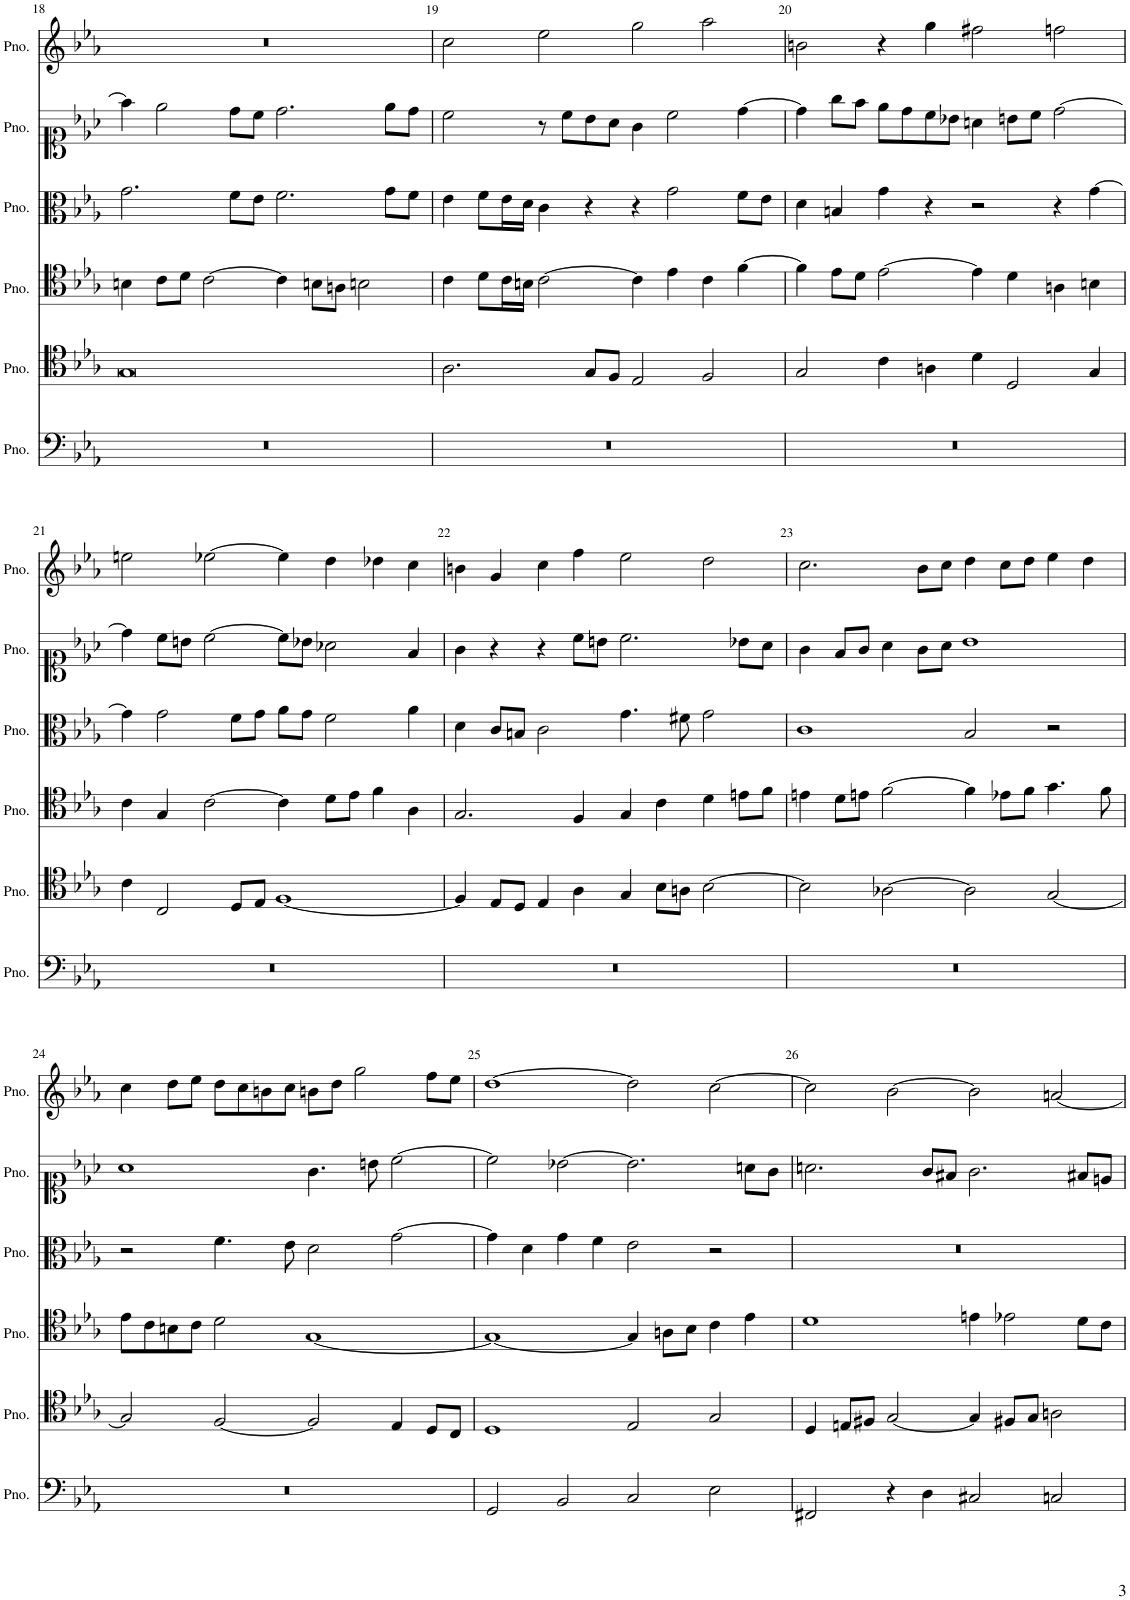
**kern	**kern	**kern	**kern	**kern	**kern
*part6	*part5	*part4	*part3	*part2	*part1
*staff6	*staff5	*staff4	*staff3	*staff2	*staff1
*I"Piano	*I"Piano	*I"Piano	*I"Piano	*I"Piano	*I"Piano
*I'Pno.	*I'Pno.	*I'Pno.	*I'Pno.	*I'Pno.	*I'Pno.
!!LO:PB:g=z
*clefF4	*clefC4	*clefC4	*clefC3	*clefC1	*clefG2
*	*	*	*	*	*Trd-7c-12
*k[b-e-a-]	*k[b-e-a-]	*k[b-e-a-]	*k[b-e-a-]	*k[b-e-a-]	*k[b-e-a-]
*M8/4	*M8/4	*M8/4	*M8/4	*M8/4	*M8/4
=18	=18	=18	=18	=18	=18
0r	0G	4Bn\	2.g\	4ff\]	0r
.	.	8c\L	.	2ee-\	.
.	.	8d\J	.	.	.
.	.	[2c\	.	.	.
.	.	.	8f\L	8dd\L	.
.	.	.	8e-\J	8cc\J	.
.	.	4c\]	2.f\	2.dd\	.
.	.	8Bn\L	.	.	.
.	.	8An\J	.	.	.
.	.	2Bn\	.	.	.
.	.	.	8g\L	8ee-\L	.
.	.	.	8f\J	8dd\J	.
=19	=19	=19	=19	=19	=19
0r	2.A-\	4c\	4e-\	2cc\	2cc\
.	.	8d\L	8f\L	.	.
.	.	16c\L	16e-\L	.	.
.	.	16Bn\JJ	16d\JJ	.	.
.	.	[2c\	4c\	8r	2ee-\
.	.	.	.	8cc\L	.
.	8G/L	.	4r	8b-\	.
.	8F/J	.	.	8a-\J	.
.	2E-/	4c\]	4r	4g\	2gg\
.	.	4e-\	2g\	2cc\	.
.	2F/	4c\	.	.	2aa-\
.	.	[4f\	8f\L	[4dd\	.
.	.	.	8e-\J	.	.
=20	=20	=20	=20	=20	=20
0r	2G/	4f\]	4d\	4dd\]	2bn\
.	.	8e-\L	4Bn/	8gg\L	.
.	.	8d\J	.	8ff\J	.
.	4c\	[2e-\	4g\	8ee-\L	4r
.	.	.	.	8dd\	.
.	4An\	.	4r	8cc\	4gg\
.	.	.	.	8b-X\J	.
.	4d\	4e-\]	2r	4an\	2ff#X\
.	2D/	4d\	.	8bn\L	.
.	.	.	.	8cc\J	.
.	.	4An\	4r	[2dd\	2ffn\
.	4G/	4Bn\	[4g\	.	.
!!LO:LB:g=z
=21	=21	=21	=21	=21	=21
0r	4c\	4c\	4g\]	4dd\]	2een\
.	2C/	4G/	2g\	8cc\L	.
.	.	.	.	8bn\J	.
.	.	[2c\	.	[2cc\	[2ee-X\
.	8D/L	.	8f\L	.	.
.	8E-/J	.	8g\J	.	.
.	[1F	4c\]	8a-\L	8cc\L]	4ee-\]
.	.	.	8g\J	8b-X\J	.
.	.	8d\L	2f\	2a-X\	4dd\
.	.	8e-\J	.	.	.
.	.	4f\	.	.	4dd-X\
.	.	4A-\	4a-\	4f/	4cc\
=22	=22	=22	=22	=22	=22
0r	4F/]	2.G/	4d\	4g\	4bn\
.	8E-/L	.	8c/L	4r	4g/
.	8D/J	.	8Bn/J	.	.
.	4E-/	.	2c\	4r	4cc\
.	4A-\	4F/	.	8cc\L	4ff\
.	.	.	.	8bn\J	.
.	4G/	4G/	4.g\	2.cc\	2ee-\
.	8B-\L	4c\	.	.	.
.	8An\J	.	8f#X\	.	.
.	[2B-\	4d\	2g\	.	2dd\
.	.	8en\L	.	8b-X\L	.
.	.	8f\J	.	8a-\J	.
=23	=23	=23	=23	=23	=23
0r	2B-\]	4en\	1c	4g\	2.cc\
.	.	8d\L	.	8f/L	.
.	.	8en\J	.	8g/J	.
.	[2A-X\	[2f\	.	4a-\	.
.	.	.	.	8g\L	8b-\L
.	.	.	.	8a-\J	8cc\J
.	2A-\]	4f\]	2B-/	1b-	4dd\
.	.	8e-X\L	.	.	8cc\L
.	.	8f\J	.	.	8dd\J
.	[2G/	4.g\	2r	.	4ee-\
.	.	.	.	.	4dd\
.	.	8f\	.	.	.
!!LO:LB:g=z
=24	=24	=24	=24	=24	=24
0r	2G/]	8e-\L	2r	1a-	4cc\
.	.	8c\	.	.	.
.	.	8Bn\	.	.	8dd\L
.	.	8c\J	.	.	8ee-\J
.	[2F/	2d\	4.f\	.	8dd\L
.	.	.	.	.	8cc\
.	.	.	.	.	8bn\
.	.	.	8e-\	.	8cc\J
.	2F/]	[1G	2d\	4.g\	8bn\L
.	.	.	.	.	8dd\J
.	.	.	.	.	2gg\
.	.	.	.	8bn\	.
.	4E-/	.	[2g\	[2cc\	.
.	8D/L	.	.	.	8ff\L
.	8C/J	.	.	.	8ee-\J
=25	=25	=25	=25	=25	=25
2GG/	1D	1G_	4g\]	2cc\]	[1dd
.	.	.	4d\	.	.
2BB-/	.	.	4g\	[2b-X\	.
.	.	.	4f\	.	.
2C/	2E-/	4G/]	2e-\	2.b-\]	2dd\]
.	.	8An\L	.	.	.
.	.	8B-\J	.	.	.
2E-\	2G/	4c\	2r	.	[2cc\
.	.	4e-\	.	8an\L	.
.	.	.	.	8g\J	.
=26	=26	=26	=26	=26	=26
2FF#X/	4D/	1d	0r	2.an\	2cc\]
.	8En/L	.	.	.	.
.	8F#X/J	.	.	.	.
4r	[2G/	.	.	.	[2b-\
4D\	.	.	.	8g/L	.
.	.	.	.	8f#X/J	.
2C#X/	4G/]	4en\	.	2.g\	2b-\]
.	8F#X/L	2e-X\	.	.	.
.	8G/J	.	.	.	.
2Cn/	2An\	.	.	.	[2an/
.	.	8d\L	.	8f#X/L	.
.	.	8c\J	.	8en/J	.
=	=	=	=	=	=
*-	*-	*-	*-	*-	*-
